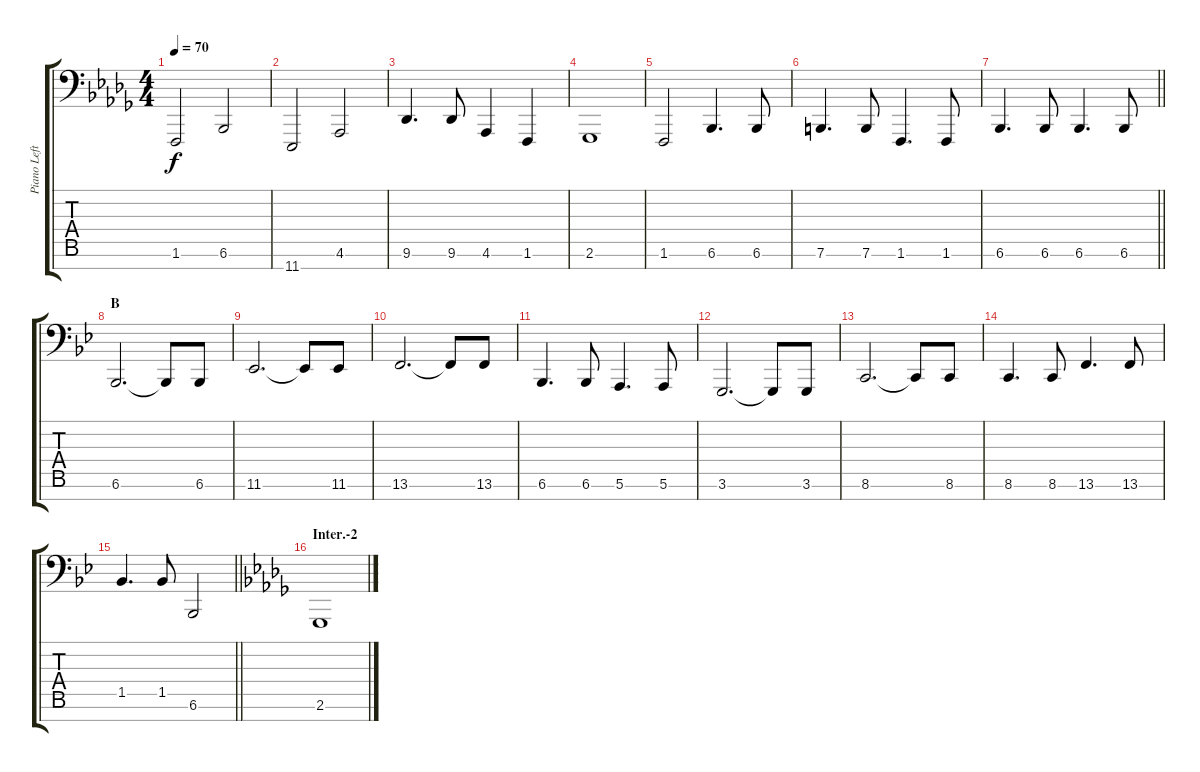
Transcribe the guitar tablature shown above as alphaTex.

\track ("Piano Left (Kotobuki Tsumugi)" "Piano Left") {instrument acousticgrandpiano}
\staff {score tabs}
\tuning (E4 B3 G3 D3 A2 E1 E0) {hide}
\ts (4 4)
\tempo 70
\clef f4
\ks db
1.6.2{dy f} 6.6.2 |
11.7.2 4.6.2 |
9.6.4{d} 9.6.8 4.6.4 1.6.4 |
2.6.1 |
1.6.2 6.6.4{d} 6.6.8 |
7.6.4{d} 7.6.8 1.6.4{d} 1.6.8 |
\barLineRight lightlight
6.6.4{d} 6.6.8 6.6.4{d} 6.6.8 |
\section ("" "B")
\ks bb
6.6.2{d} 6.6{t}.8 6.6.8 |
11.6.2{d} 11.6{t}.8 11.6.8 |
13.6.2{d} 13.6{t}.8 13.6.8 |
6.6.4{d} 6.6.8 5.6.4{d} 5.6.8 |
3.6.2{d} 3.6{t}.8 3.6.8 |
8.6.2{d} 8.6{t}.8 8.6.8 |
8.6.4{d} 8.6.8 13.6.4{d} 13.6.8 |
\barLineRight lightlight
1.5.4{d} 1.5.8 6.6.2 |
\section ("" "Inter.-2")
\ks db
2.6.1
